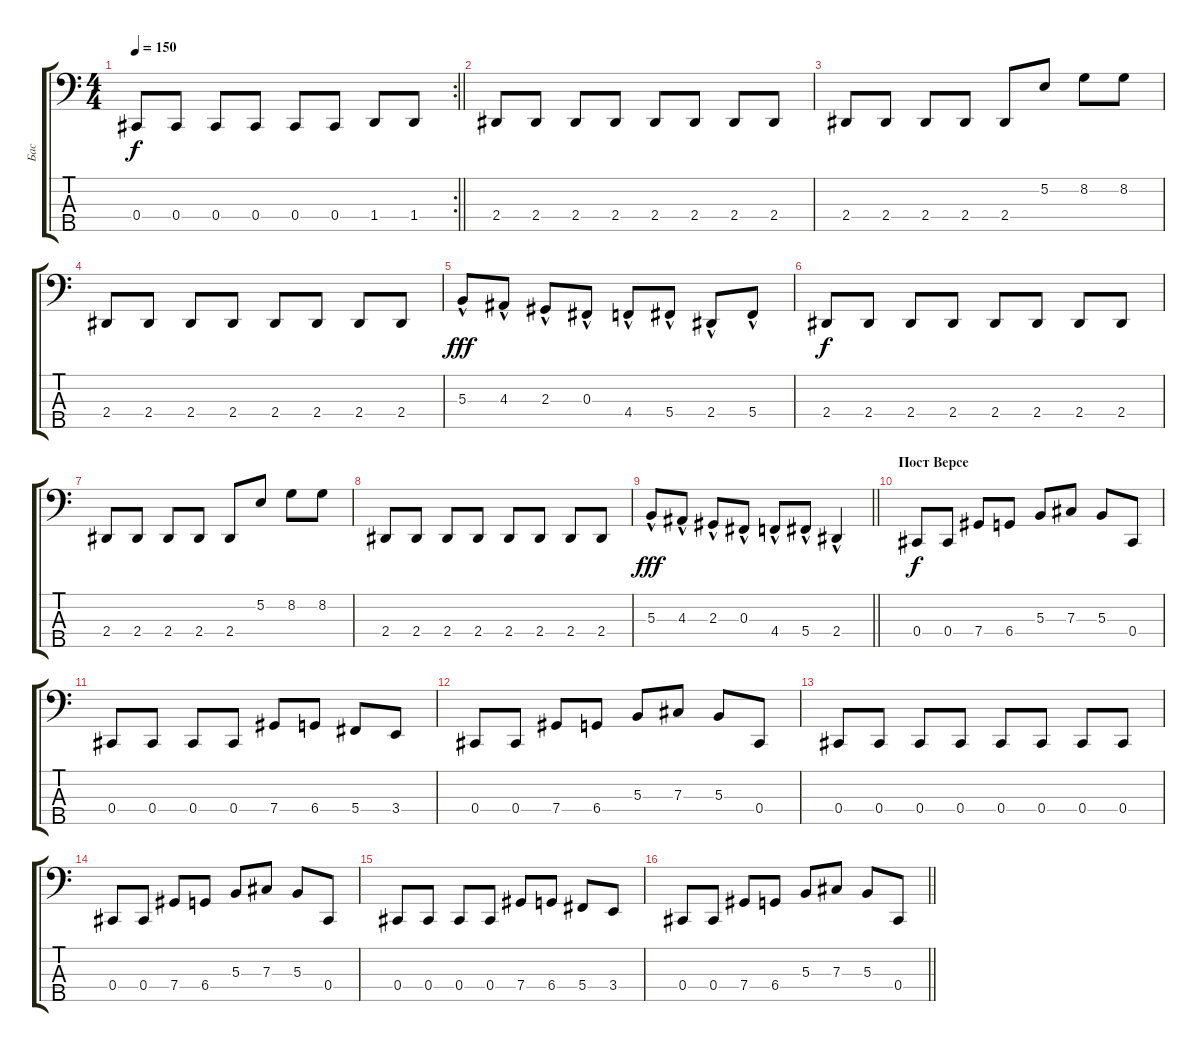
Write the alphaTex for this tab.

\track ("Бас" "Бас") {instrument electricbasspick}
\staff {score tabs}
\tuning (E2 B1 Gb1 Db1 Ab0) {hide}
\rc 2
\ts (4 4)
\tempo 150
\clef f4
\barLineRight lightlight
\ks c
0.4.8{dy f} 0.4.8 0.4.8 0.4.8 0.4.8 0.4.8 1.4.8 1.4.8 |
2.4.8 2.4.8 2.4.8 2.4.8 2.4.8 2.4.8 2.4.8 2.4.8 |
2.4.8 2.4.8 2.4.8 2.4.8 2.4.8 5.2.8 8.2.8 8.2.8 |
2.4.8 2.4.8 2.4.8 2.4.8 2.4.8 2.4.8 2.4.8 2.4.8 |
5.3{hac}.8{dy fff} 4.3{hac}.8 2.3{hac}.8 0.3{hac}.8 4.4{hac}.8 5.4{hac}.8 2.4{hac}.8 5.4{hac}.8 |
2.4.8{dy f} 2.4.8 2.4.8 2.4.8 2.4.8 2.4.8 2.4.8 2.4.8 |
2.4.8 2.4.8 2.4.8 2.4.8 2.4.8 5.2.8 8.2.8 8.2.8 |
2.4.8 2.4.8 2.4.8 2.4.8 2.4.8 2.4.8 2.4.8 2.4.8 |
\barLineRight lightlight
5.3{hac}.8{dy fff} 4.3{hac}.8 2.3{hac}.8 0.3{hac}.8 4.4{hac}.8 5.4{hac}.8 2.4{hac}.4 |
\section ("" "Пост Версе")
0.4.8{dy f} 0.4.8 7.4.8 6.4.8 5.3.8 7.3.8 5.3.8 0.4.8 |
0.4.8 0.4.8 0.4.8 0.4.8 7.4.8 6.4.8 5.4.8 3.4.8 |
0.4.8 0.4.8 7.4.8 6.4.8 5.3.8 7.3.8 5.3.8 0.4.8 |
0.4.8 0.4.8 0.4.8 0.4.8 0.4.8 0.4.8 0.4.8 0.4.8 |
0.4.8 0.4.8 7.4.8 6.4.8 5.3.8 7.3.8 5.3.8 0.4.8 |
0.4.8 0.4.8 0.4.8 0.4.8 7.4.8 6.4.8 5.4.8 3.4.8 |
\barLineRight lightlight
0.4.8 0.4.8 7.4.8 6.4.8 5.3.8 7.3.8 5.3.8 0.4.8
